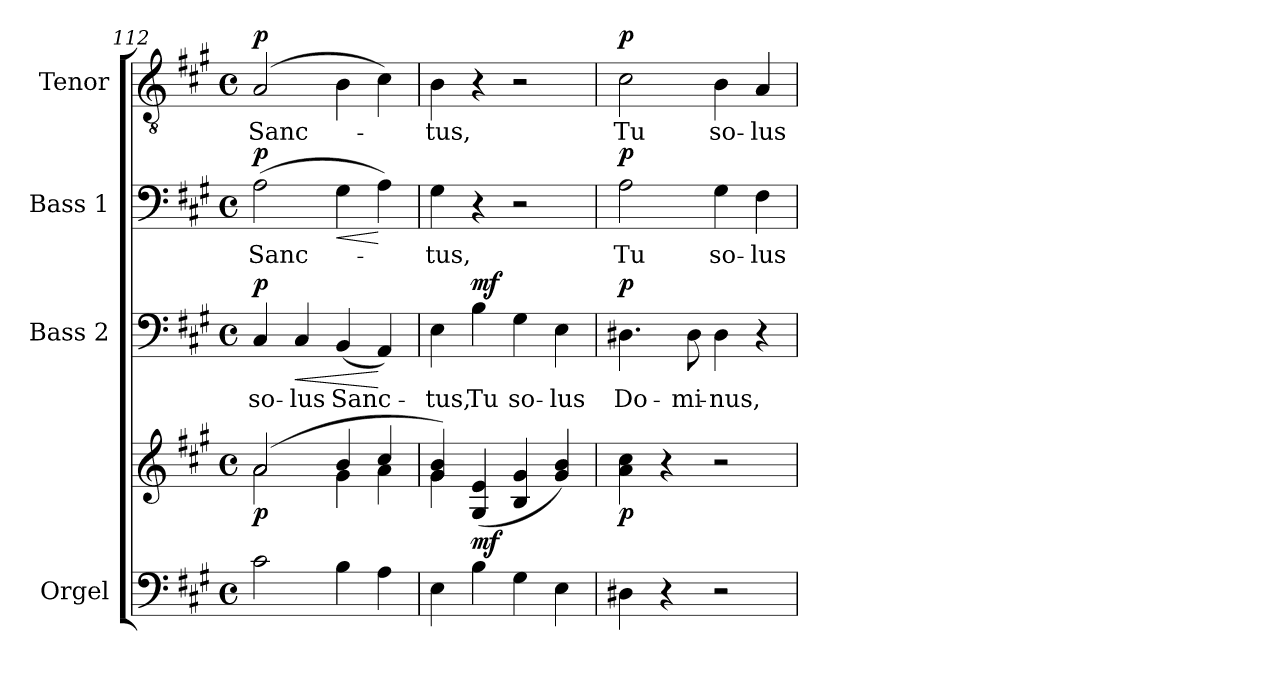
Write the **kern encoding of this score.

**kern	**kern	**dynam	**kern	**text	**dynam	**kern	**text	**dynam	**kern	**text	**dynam
*part4	*part4	*part4	*part3	*part3	*part3	*part2	*part2	*part2	*part1	*part1	*part1
*staff5	*staff4	*staff4/5	*staff3	*staff3	*staff3	*staff2	*staff2	*staff2	*staff1	*staff1	*staff1
*I"Orgel	*	*	*I"Bass 2	*	*	*I"Bass 1	*	*	*I"Tenor	*	*
*I'Org.	*	*	*I'B2.	*	*	*I'B1.	*	*	*I'T.	*	*
*clefF4	*clefG2	*	*clefF4	*	*	*clefF4	*	*	*clefGv2	*	*
*k[f#c#g#]	*k[f#c#g#]	*	*k[f#c#g#]	*	*	*k[f#c#g#]	*	*	*k[f#c#g#]	*	*
*A:	*A:	*	*A:	*	*	*A:	*	*	*A:	*	*
*M4/4	*M4/4	*	*M4/4	*	*	*M4/4	*	*	*M4/4	*	*
*met(c)	*met(c)	*	*met(c)	*	*	*met(c)	*	*	*met(c)	*	*
=112	=112	=112	=112	=112	=112	=112	=112	=112	=112	=112	=112
*	*^	*	*	*	*	*	*	*	*	*	*
!	!	!	!LO:DY:b	!	!LO:LY:b	!LO:DY:a	!	!LO:LY:b	!LO:DY:a	!	!LO:LY:b	!LO:DY:a
2c#\	(2a/	2a\	p	4C#/	so-	p	(>2A\	Sanc-	p	(2A/	Sanc-	p
!	!	!	!	!	!LO:LY:b	!LO:HP:b	!	!	!	!	!	!
.	.	.	.	4C#/	-lus	<	.	.	.	.	.	.
!	!	!	!	!	!LO:LY:b	!	!	!	!LO:HP:b	!	!	!
4B\	4b/	4g#\	.	(<4BB/	Sanc-	.	4G#\	.	<	4B\	.	.
4A\	4cc#/	4a\	.	4AA/)	.	[	4A\)	.	[	4c#\)	.	.
=113	=113	=113	=113	=113	=113	=113	=113	=113	=113	=113	=113	=113
!	!	!	!	!	!LO:LY:b	!	!	!LO:LY:b	!	!	!LO:LY:b	!
4E\	4g#/ 4b/)	4g#\	.	4E\	-tus,	.	4G#\	-tus,	.	4B\	-tus,	.
!	!	!	!LO:DY:b	!	!LO:LY:b	!LO:DY:a	!	!	!	!	!	!
4B\	(<4G#/ 4e/	2.ryy	mf	4B\	Tu	mf	4r	.	.	4r	.	.
!	!	!	!	!	!LO:LY:b	!	!	!	!	!	!	!
4G#\	4B/ 4g#/	.	.	4G#\	so-	.	2r	.	.	2r	.	.
!	!	!	!	!	!LO:LY:b	!	!	!	!	!	!	!
4E\	4g#/ 4b/)	.	.	4E\	-lus	.	.	.	.	.	.	.
*	*v	*v	*	*	*	*	*	*	*	*	*	*
=114	=114	=114	=114	=114	=114	=114	=114	=114	=114	=114	=114
!	!	!LO:DY:b	!	!LO:LY:b	!LO:DY:a	!	!LO:LY:b	!LO:DY:a	!	!LO:LY:b	!LO:DY:a
4D#X\	4a\ 4cc#\	p	4.D#X\	Do-	p	2A\	Tu	p	2c#\	Tu	p
4r	4r	.	.	.	.	.	.	.	.	.	.
!	!	!	!	!LO:LY:b	!	!	!	!	!	!	!
.	.	.	8D#\	-mi-	.	.	.	.	.	.	.
!	!	!	!	!LO:LY:b	!	!	!LO:LY:b	!	!	!LO:LY:b	!
2r	2r	.	4D#\	-nus,	.	4G#\	so-	.	4B\	so-	.
!	!	!	!	!	!	!	!LO:LY:b	!	!	!LO:LY:b	!
.	.	.	4r	.	.	4F#\	-lus	.	4A/	-lus	.
=	=	=	=	=	=	=	=	=	=	=	=
*-	*-	*-	*-	*-	*-	*-	*-	*-	*-	*-	*-
